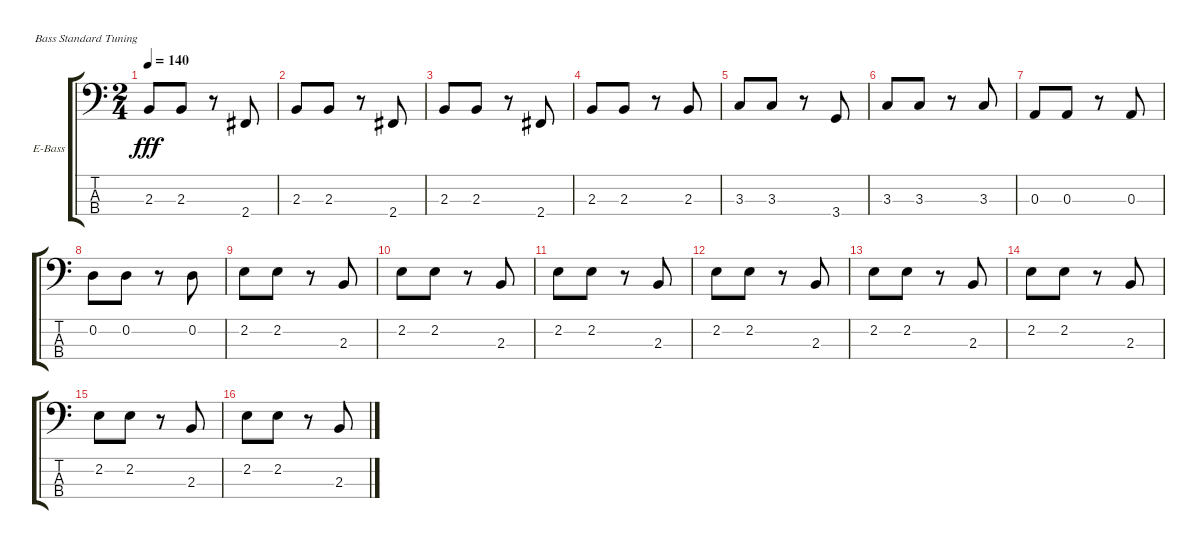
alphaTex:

\bracketExtendMode groupsimilarinstruments
\firstSystemTrackNameOrientation horizontal
\otherSystemsTrackNameOrientation horizontal
\track ("Бас" "E-Bass") {instrument electricbassfinger}
\staff {score tabs}
\tuning (G2 D2 A1 E1)
\ts (2 4)
\tempo 140
\clef f4
\ks c
2.3.8{dy fff} 2.3.8 r.8 2.4.8 |
2.3.8 2.3.8 r.8 2.4.8 |
2.3.8 2.3.8 r.8 2.4.8 |
2.3.8 2.3.8 r.8 2.3.8 |
3.3.8 3.3.8 r.8 3.4.8 |
3.3.8 3.3.8 r.8 3.3.8 |
0.3.8 0.3.8 r.8 0.3.8 |
0.2.8 0.2.8 r.8 0.2.8 |
2.2.8 2.2.8 r.8 2.3.8 |
2.2.8 2.2.8 r.8 2.3.8 |
2.2.8 2.2.8 r.8 2.3.8 |
2.2.8 2.2.8 r.8 2.3.8 |
2.2.8 2.2.8 r.8 2.3.8 |
2.2.8 2.2.8 r.8 2.3.8 |
2.2.8 2.2.8 r.8 2.3.8 |
2.2.8 2.2.8 r.8 2.3.8
